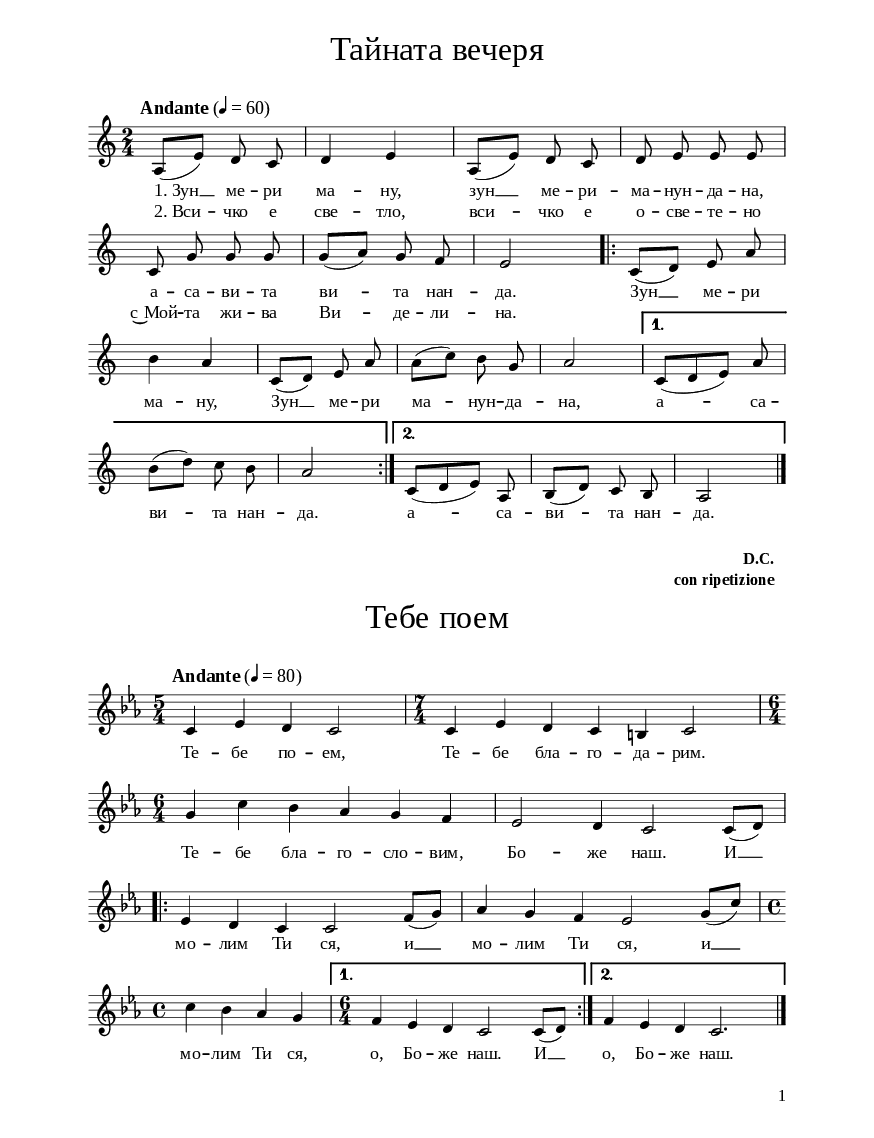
\version "2.24.2"

% include paper part and global functions
\include "include/globals.ily"

\bookpart {
  \label #'ref066_1
  \tocItem \markup "Тайната вечеря"
  \include "include/bookpart-paper.ily"
  \score {
    \include "include/score-layout.ily"

    \new Voice \absolute  {
      \clef treble
      \key a \minor
      \time 2/4
      \tempoFunc "Andante" 4 "60"
      \autoBeamOff

      a8 ([ e'8 ]) d'8 c'8 | d'4 e'4 | a8 ([ e'8 ])  d'8 c'8 | d'8 e'8 e'8 e'8 \break |
      c'8 g'8 g'8 g'8 | g'8 ([a'8]) g'8 f'8 | e'2 \repeat volta 2 {
        c'8 ([ d'8 ]) e'8 a'8 |\break
        b'4 a'4 | c'8 ([ d'8 ]) e'8 a'8 | a'8 ([ c''8 ]) b'8 g'8 | a'2 |
      } \alternative {
        {
          c'8 ([ d' e' ]) a'  | \break
          b'8 ([ d''8 ]) c''8 b'8 | a'2 |
        } {  c'8 ([ d'8 e'8 ]) a8 | b8 ([ d'8 ]) c'8 b8 | a2 | \bar "|." \break }
      }
    }

    \addlyrics {
      "1. Зун" __ ме -- ри ма -- ну, зун __ ме -- ри -- ма -- нун -- да -- на,
      а -- са -- ви -- та ви -- та нан -- да. Зун __ ме -- ри
      ма -- ну, Зун __ ме -- ри ма -- нун -- да -- на, а -- са --
      ви -- та  нан -- да.  а -- са -- ви -- та  нан -- да.
    }

    \addlyrics {
      "2. Вси" -- чко е све -- тло, вси -- чко е о -- све -- те -- но
      с~Мой -- та жи -- ва Ви -- де -- ли -- на.
    }

    \header {
      title = \titleFunc "Тайната вечеря" "Tajnata večerja"
    }

    \midi{}

  } % score
  \markup \dc-two "D.C." "con ripetizione"


 \label #'ref066_2
  \tocItem \markup "Тебе поем"
  \paper {
    print-all-headers = ##t
    print-page-number = ##t
    print-first-page-number = ##t

    % put page numbers on the bottom
    oddHeaderMarkup = \markup ""
    evenHeaderMarkup = \markup ""
    oddFooterMarkup = \markup
    \fill-line {
      ""
      \if \should-print-page-number \fromproperty #'page:page-number-string
    }
    evenFooterMarkup = \markup
    \fill-line {
      \if \should-print-page-number \fromproperty #'page:page-number-string
      ""
    }

    left-margin = 1.5\cm
    right-margin = 1.5\cm
    top-margin = 1.6\cm
    bottom-margin = 1.2\cm
    ragged-bottom = ##t % do not spread the staves to fill the whole vertical space

    % change distance between staves
    system-system-spacing =
    #'((basic-distance . 9.5)
       (minimum-distance . 6)
       (padding . 1)
       (stretchability . 12))
  }
  \score {
    \include "include/score-layout.ily"

    \new Voice \absolute  {
      \clef treble
      \key c \minor
      \time 5/4
      \tempoFunc "Andante" 4 "80"
      c'4 es'4 d'4 c'2 | \time 7/4 c'4 es'4 d'4 c'4 b4 c'2 |  \break
      \time 6/4 g'4 c''4 bes'4 as'4 g'4 f'4 |  es'2 d'4 c'2 c'8 ( d'8 ) | \break
      \repeat volta 2 {
        es'4 d'4 c'4 c'2 f'8 ( g'8 ) | as'4 g'4 f'4 es'2  g'8 ( c''8 ) | \time 4/4 \break
        c''4 bes'4 as'4 g'4
      } \alternative {
        { \time 6/4 f'4 es'4 d'4 c'2 c'8 ( d'8 ) }
        {
          f'4 \override Staff.BarLine.stencil = ##f es'4 d'4 c'2.
          \revert Staff.BarLine.stencil
          \bar "|."
        }
      }
    }

    \addlyrics {
      Те -- бе по -- ем, Те -- бе бла -- го -- да -- рим.
      Те -- бе бла -- го -- сло -- вим, Бо -- же наш.  И __
      мо -- лим Ти ся, и __  мо -- лим Ти ся,  и __
      мо -- лим Ти ся, o, Бо -- же наш. И __ o, Бо -- же наш.
    }

    \header {
      title = \titleFunc "Тебе поем" "Tebe poem"
    }

    \midi{}

  } % score
  

} % bookpart
